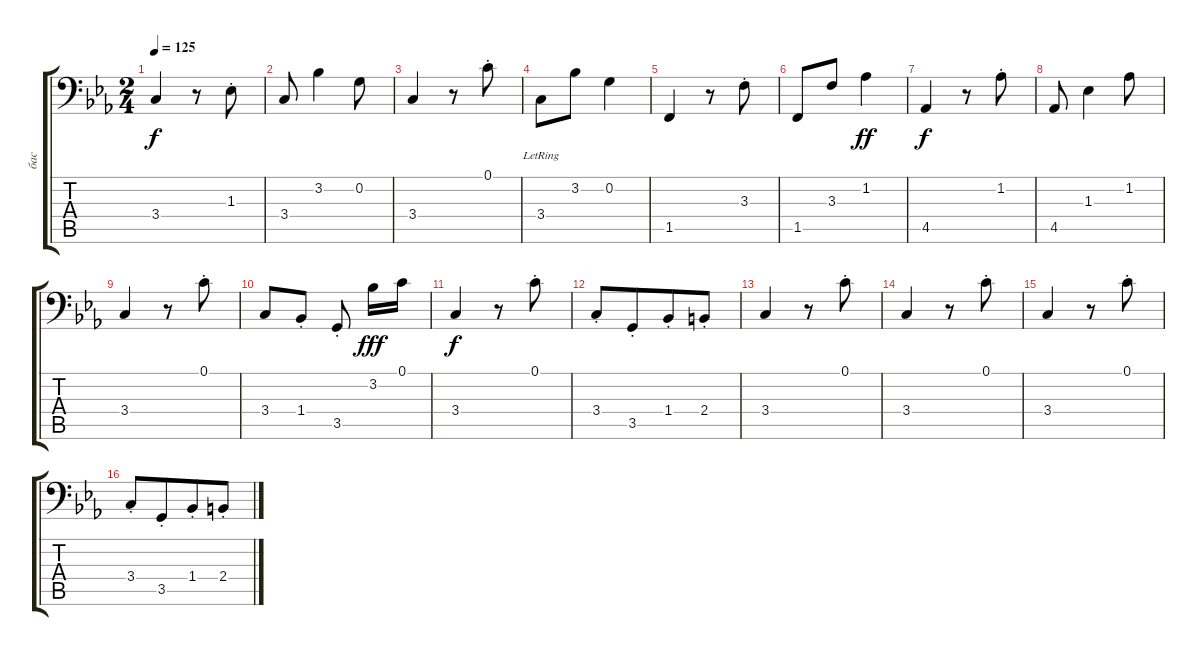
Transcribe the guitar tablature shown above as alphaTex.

\track ("бас" "бас") {instrument electricbassfinger}
\staff {score tabs}
\tuning (C3 G2 D2 A1 E1 B0) {hide}
\ts (2 4)
\tempo 125
\clef f4
\ks cminor
3.4.4{dy f} r.8 1.3{st}.8 |
3.4.8 3.2.4 0.2.8 |
3.4.4 r.8 0.1{st}.8 |
3.4{lr}.8 3.2.8 0.2.4 |
1.5.4 r.8 3.3{st}.8 |
1.5.8 3.3.8 1.2.4{dy ff} |
4.5.4{dy f} r.8 1.2{st}.8 |
4.5.8 1.3.4 1.2.8 |
3.4.4 r.8 0.1{st}.8 |
3.4.8 1.4{st}.8 3.5{st}.8{beam split} 3.2.16{dy fff} 0.1.16 |
3.4.4{dy f} r.8 0.1{st}.8 |
3.4{st}.8 3.5{st}.8{beam merge} 1.4{st}.8 2.4{st}.8 |
3.4.4 r.8 0.1{st}.8 |
3.4.4 r.8 0.1{st}.8 |
3.4.4 r.8 0.1{st}.8 |
3.4{st}.8 3.5{st}.8{beam merge} 1.4{st}.8 2.4{st}.8
